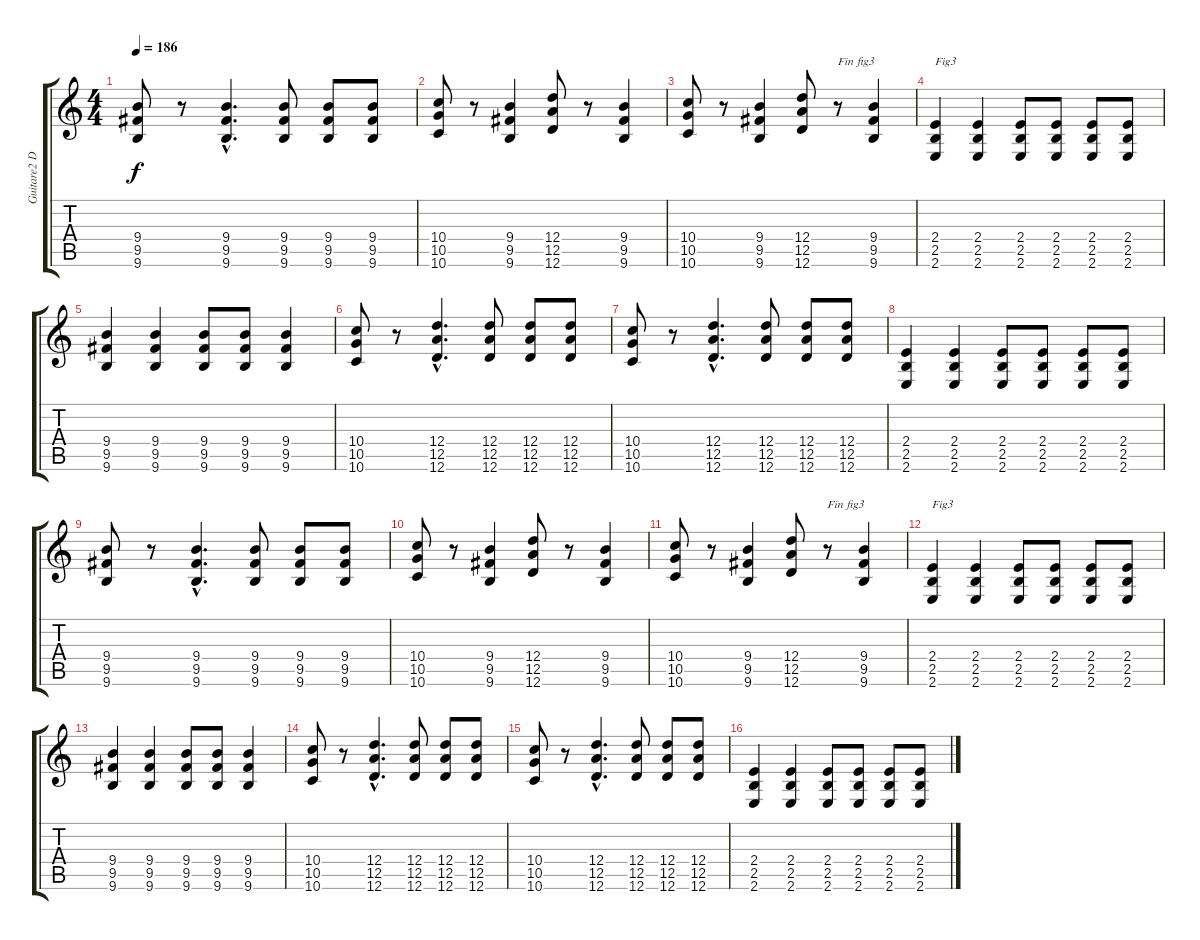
\track ("Guitare2 Dr-D" "Guitare2 D") {instrument distortionguitar}
\staff {score tabs}
\tuning (E4 B3 G3 D3 A2 D2) {hide}
\ts (4 4)
\tempo 186
\clef g2
\ks c
(9.4 9.5 9.6).8{dy f} r.8 (9.4{hac} 9.5{hac} 9.6{hac}).4{d} (9.4 9.5 9.6).8 (9.4 9.5 9.6).8 (9.4 9.5 9.6).8 |
(10.4 10.5 10.6).8 r.8 (9.4 9.5 9.6).4 (12.4 12.5 12.6).8 r.8 (9.4 9.5 9.6).4 |
(10.4 10.5 10.6).8 r.8 (9.4 9.5 9.6).4 (12.4 12.5 12.6).8 r.8{txt "Fin fig3"} (9.4 9.5 9.6).4 |
(2.4 2.5 2.6).4{txt "Fig3"} (2.4 2.5 2.6).4 (2.4 2.5 2.6).8 (2.4 2.5 2.6).8 (2.4 2.5 2.6).8 (2.4 2.5 2.6).8 |
(9.4 9.5 9.6).4 (9.4 9.5 9.6).4 (9.4 9.5 9.6).8 (9.4 9.5 9.6).8 (9.4 9.5 9.6).4 |
(10.4 10.5 10.6).8 r.8 (12.4{hac} 12.5{hac} 12.6{hac}).4{d} (12.4 12.5 12.6).8 (12.4 12.5 12.6).8 (12.4 12.5 12.6).8 |
(10.4 10.5 10.6).8 r.8 (12.4{hac} 12.5{hac} 12.6{hac}).4{d} (12.4 12.5 12.6).8 (12.4 12.5 12.6).8 (12.4 12.5 12.6).8 |
(2.4 2.5 2.6).4 (2.4 2.5 2.6).4 (2.4 2.5 2.6).8 (2.4 2.5 2.6).8 (2.4 2.5 2.6).8 (2.4 2.5 2.6).8 |
(9.4 9.5 9.6).8 r.8 (9.4{hac} 9.5{hac} 9.6{hac}).4{d} (9.4 9.5 9.6).8 (9.4 9.5 9.6).8 (9.4 9.5 9.6).8 |
(10.4 10.5 10.6).8 r.8 (9.4 9.5 9.6).4 (12.4 12.5 12.6).8 r.8 (9.4 9.5 9.6).4 |
(10.4 10.5 10.6).8 r.8 (9.4 9.5 9.6).4 (12.4 12.5 12.6).8 r.8{txt "Fin fig3"} (9.4 9.5 9.6).4 |
(2.4 2.5 2.6).4{txt "Fig3"} (2.4 2.5 2.6).4 (2.4 2.5 2.6).8 (2.4 2.5 2.6).8 (2.4 2.5 2.6).8 (2.4 2.5 2.6).8 |
(9.4 9.5 9.6).4 (9.4 9.5 9.6).4 (9.4 9.5 9.6).8 (9.4 9.5 9.6).8 (9.4 9.5 9.6).4 |
(10.4 10.5 10.6).8 r.8 (12.4{hac} 12.5{hac} 12.6{hac}).4{d} (12.4 12.5 12.6).8 (12.4 12.5 12.6).8 (12.4 12.5 12.6).8 |
(10.4 10.5 10.6).8 r.8 (12.4{hac} 12.5{hac} 12.6{hac}).4{d} (12.4 12.5 12.6).8 (12.4 12.5 12.6).8 (12.4 12.5 12.6).8 |
(2.4 2.5 2.6).4 (2.4 2.5 2.6).4 (2.4 2.5 2.6).8 (2.4 2.5 2.6).8 (2.4 2.5 2.6).8 (2.4 2.5 2.6).8
